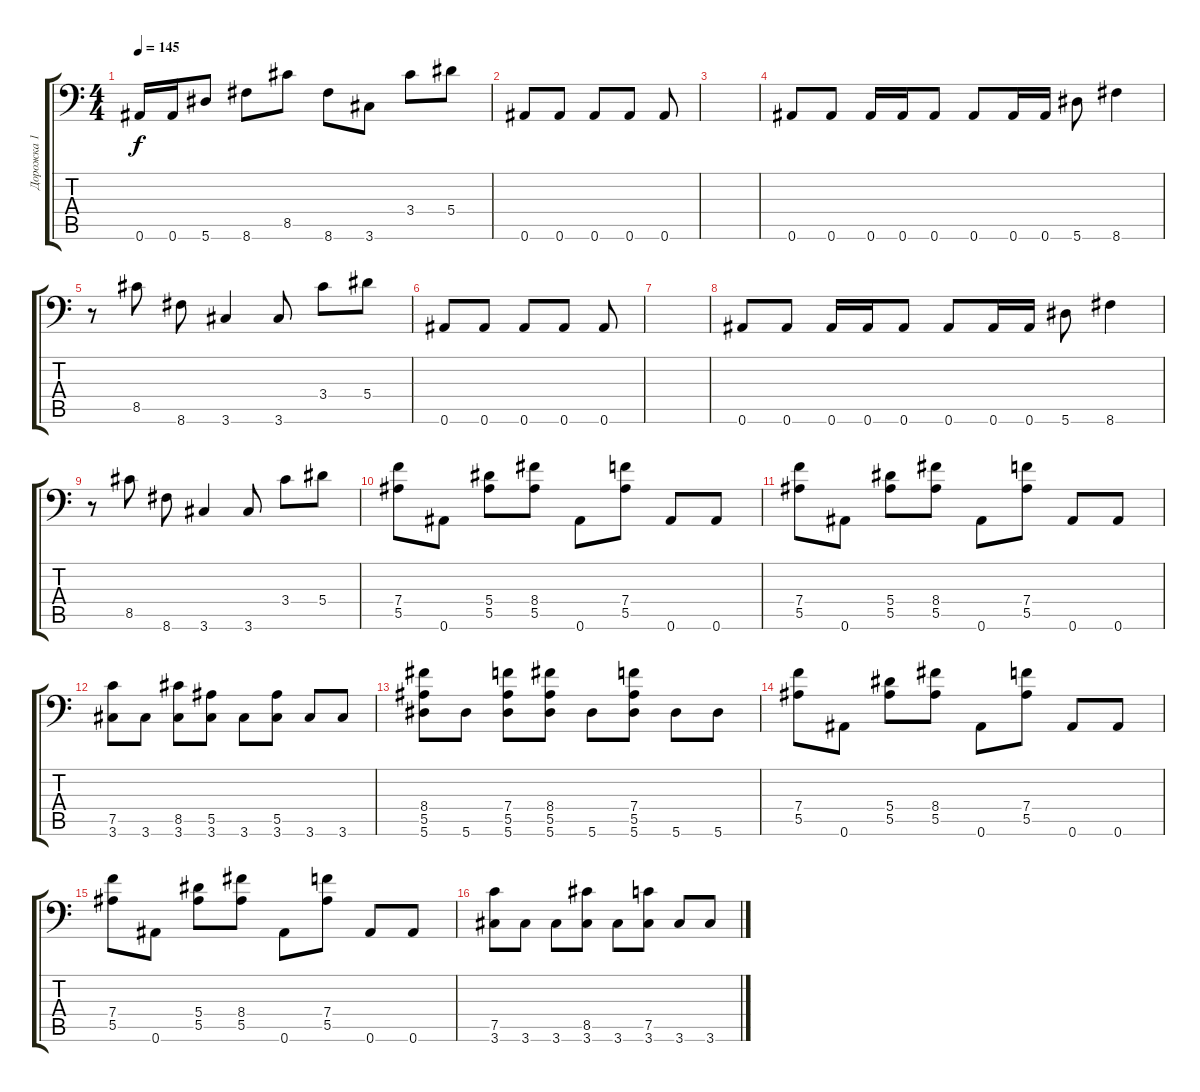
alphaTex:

\track ("Дорожка 1" "Дорожка 1") {instrument distortionguitar}
\staff {score tabs}
\tuning (C4 G3 Eb3 Bb2 F2 Bb1) {hide}
\ts (4 4)
\tempo 145
\clef f4
\ks c
0.6.16{dy f} 0.6.16 5.6.8 8.6.8 8.5.8 8.6.8 3.6.8 3.4.8 5.4.8 |
0.6.8 0.6.8 0.6.8 0.6.8 0.6.8 |
|
0.6.8 0.6.8 0.6.16 0.6.16 0.6.8 0.6.8 0.6.16 0.6.16 5.6.8 8.6.4 |
r.8 8.5.8 8.6.8 3.6.4 3.6.8 3.4.8 5.4.8 |
0.6.8 0.6.8 0.6.8 0.6.8 0.6.8 |
|
0.6.8 0.6.8 0.6.16 0.6.16 0.6.8 0.6.8 0.6.16 0.6.16 5.6.8 8.6.4 |
r.8 8.5.8 8.6.8 3.6.4 3.6.8 3.4.8 5.4.8 |
(7.4 5.5).8 0.6.8 (5.4 5.5).8 (8.4 5.5).8 0.6.8 (7.4 5.5).8 0.6.8 0.6.8 |
(7.4 5.5).8 0.6.8 (5.4 5.5).8 (8.4 5.5).8 0.6.8 (7.4 5.5).8 0.6.8 0.6.8 |
(7.5 3.6).8 3.6.8 (8.5 3.6).8 (5.5 3.6).8 3.6.8 (5.5 3.6).8 3.6.8 3.6.8 |
(8.4 5.5 5.6).8 5.6.8 (7.4 5.5 5.6).8 (8.4 5.5 5.6).8 5.6.8 (7.4 5.5 5.6).8 5.6.8 5.6.8 |
(7.4 5.5).8 0.6.8 (5.4 5.5).8 (8.4 5.5).8 0.6.8 (7.4 5.5).8 0.6.8 0.6.8 |
(7.4 5.5).8 0.6.8 (5.4 5.5).8 (8.4 5.5).8 0.6.8 (7.4 5.5).8 0.6.8 0.6.8 |
(7.5 3.6).8 3.6.8 3.6.8 (8.5 3.6).8 3.6.8 (7.5 3.6).8 3.6.8 3.6.8
